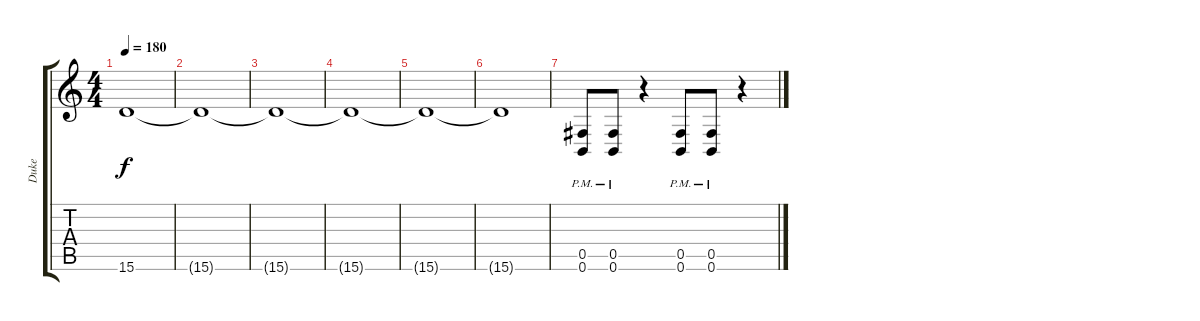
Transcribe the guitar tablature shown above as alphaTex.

\track ("Duke" "Duke") {instrument distortionguitar}
\staff {score tabs}
\tuning (Db4 Ab3 E3 B2 Gb2 B1) {hide}
\ts (4 4)
\tempo 180
\clef g2
\ks c
15.6{t}.1{dy f} |
15.6{t}.1 |
15.6{t}.1 |
15.6{t}.1 |
15.6{t}.1 |
15.6{t}.1 |
(0.5{pm} 0.6{pm}).8 (0.5{pm} 0.6{pm}).8 r.4 (0.5{pm} 0.6{pm}).8 (0.5{pm} 0.6{pm}).8 r.4
